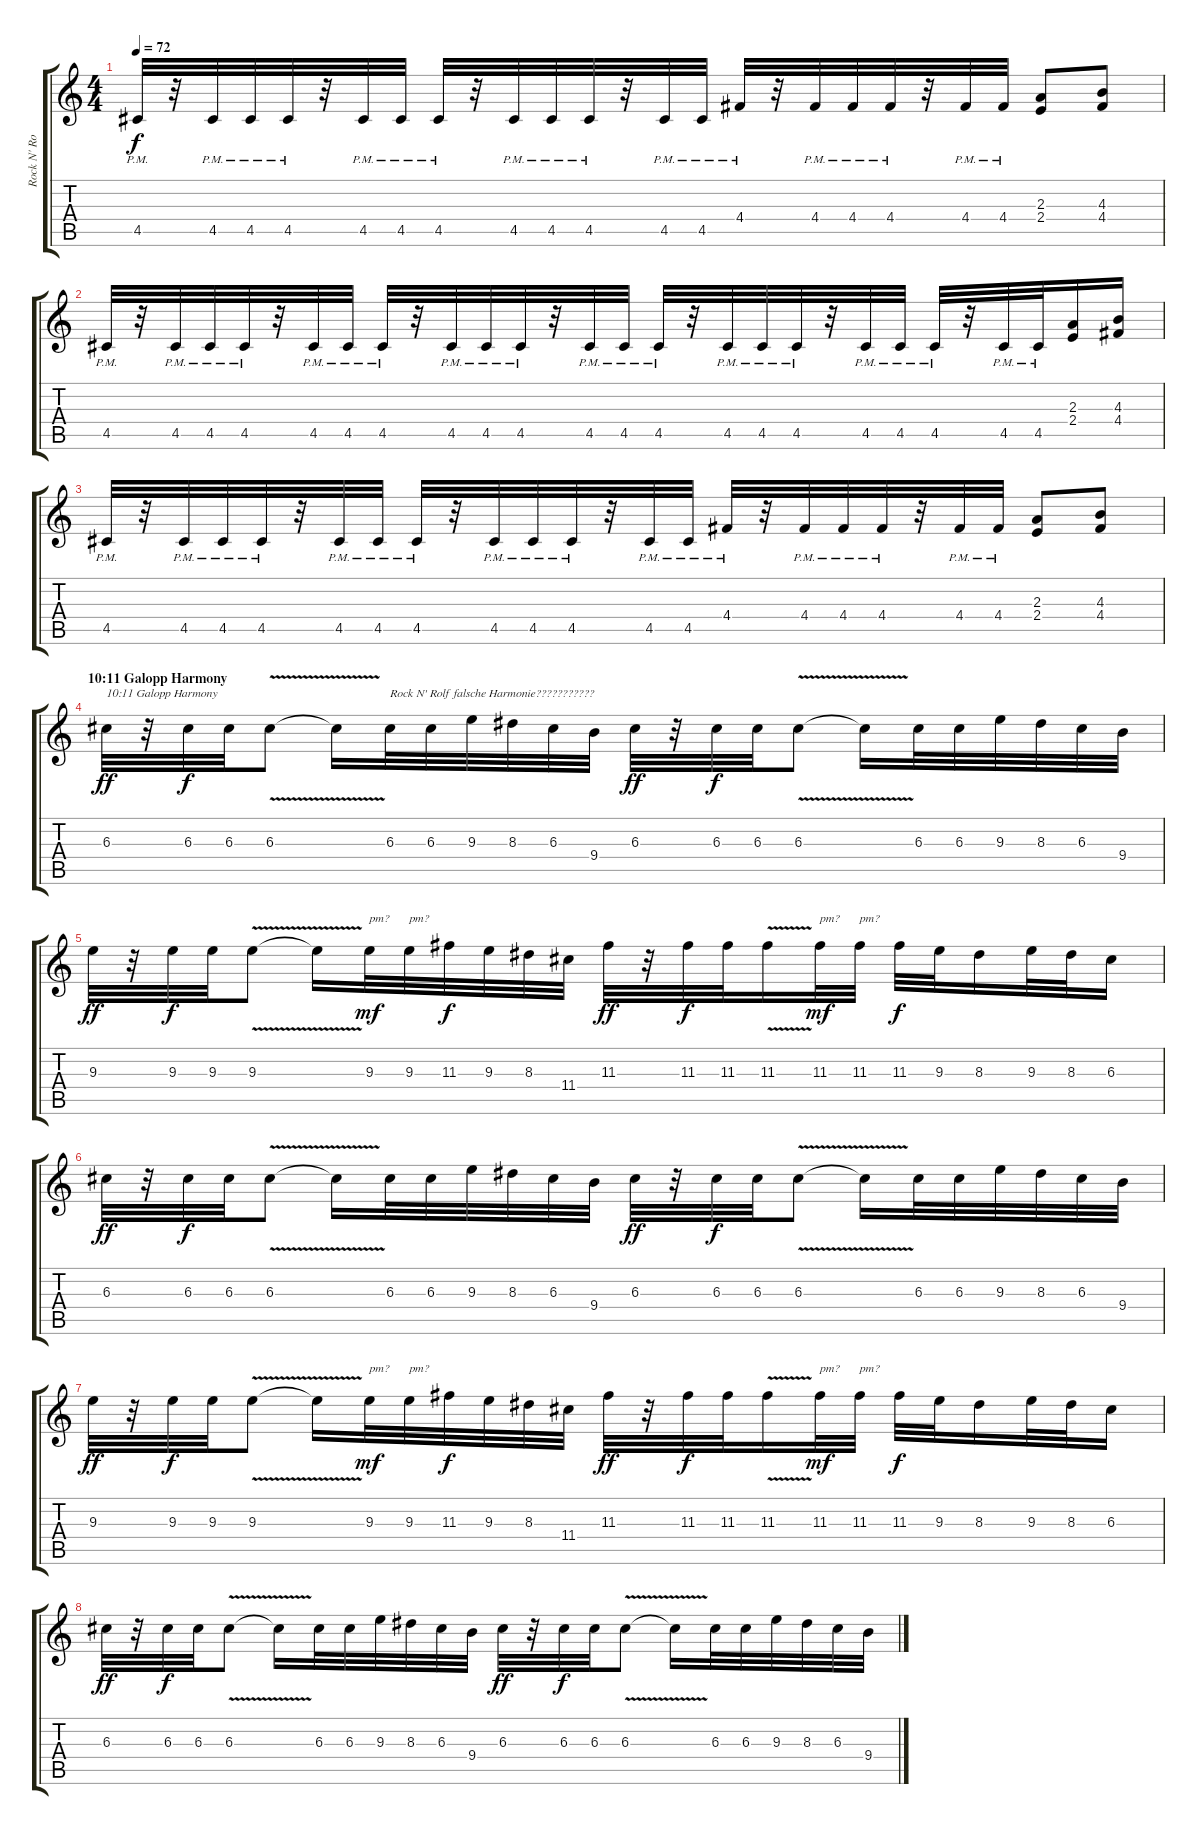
\track ("Rock N' Rolf (left)" "Rock N' Ro") {instrument distortionguitar}
\staff {score tabs}
\tuning (E4 B3 G3 D3 A2 E2) {hide}
\ts (4 4)
\tempo 72
\clef g2
\ks c
4.5{pm}.32{dy f} r.32 4.5{pm}.32 4.5{pm}.32 4.5{pm}.32 r.32 4.5{pm}.32 4.5{pm}.32 4.5{pm}.32 r.32 4.5{pm}.32 4.5{pm}.32 4.5{pm}.32 r.32 4.5{pm}.32 4.5{pm}.32 4.4{pm}.32 r.32 4.4{pm}.32 4.4{pm}.32 4.4{pm}.32 r.32 4.4{pm}.32 4.4{pm}.32 (2.3 2.4).8 (4.3 4.4).8 |
4.5{pm}.32 r.32 4.5{pm}.32 4.5{pm}.32 4.5{pm}.32 r.32 4.5{pm}.32 4.5{pm}.32 4.5{pm}.32 r.32 4.5{pm}.32 4.5{pm}.32 4.5{pm}.32 r.32 4.5{pm}.32 4.5{pm}.32 4.5{pm}.32 r.32 4.5{pm}.32 4.5{pm}.32 4.5{pm}.32 r.32 4.5{pm}.32 4.5{pm}.32 4.5{pm}.32 r.32 4.5{pm}.32 4.5{pm}.32 (2.3 2.4).16 (4.3 4.4).16 |
4.5{pm}.32 r.32 4.5{pm}.32 4.5{pm}.32 4.5{pm}.32 r.32 4.5{pm}.32 4.5{pm}.32 4.5{pm}.32 r.32 4.5{pm}.32 4.5{pm}.32 4.5{pm}.32 r.32 4.5{pm}.32 4.5{pm}.32 4.4{pm}.32 r.32 4.4{pm}.32 4.4{pm}.32 4.4{pm}.32 r.32 4.4{pm}.32 4.4{pm}.32 (2.3 2.4).8 (4.3 4.4).8 |
\section ("" "10:11 Galopp Harmony")
6.3.32{txt "10:11 Galopp Harmony" dy ff} r.32 6.3.32{dy f} 6.3.32 6.3{v}.8 6.3{t}.16 6.3.32{txt "Rock N' Rolf falsche Harmonie???????????"} 6.3.32 9.3.32 8.3.32 6.3.32 9.4.32 6.3.32{dy ff} r.32 6.3.32{dy f} 6.3.32 6.3{v}.8 6.3{t}.16 6.3.32 6.3.32 9.3.32 8.3.32 6.3.32 9.4.32 |
9.3.32{dy ff} r.32 9.3.32{dy f} 9.3.32 9.3{v}.8 9.3{t}.16 9.3.32{txt "pm?" dy mf} 9.3.32{txt "pm?"} 11.3.32{dy f} 9.3.32 8.3.32 11.4.32 11.3.32{dy ff} r.32 11.3.32{dy f} 11.3.32 11.3{v}.16 11.3.32{txt "pm?" dy mf} 11.3.32{txt "pm?"} 11.3.32{dy f} 9.3.32 8.3.16 9.3.32 8.3.32 6.3.16 |
6.3.32{dy ff} r.32 6.3.32{dy f} 6.3.32 6.3{v}.8 6.3{t}.16 6.3.32 6.3.32 9.3.32 8.3.32 6.3.32 9.4.32 6.3.32{dy ff} r.32 6.3.32{dy f} 6.3.32 6.3{v}.8 6.3{t}.16 6.3.32 6.3.32 9.3.32 8.3.32 6.3.32 9.4.32 |
9.3.32{dy ff} r.32 9.3.32{dy f} 9.3.32 9.3{v}.8 9.3{t}.16 9.3.32{txt "pm?" dy mf} 9.3.32{txt "pm?"} 11.3.32{dy f} 9.3.32 8.3.32 11.4.32 11.3.32{dy ff} r.32 11.3.32{dy f} 11.3.32 11.3{v}.16 11.3.32{txt "pm?" dy mf} 11.3.32{txt "pm?"} 11.3.32{dy f} 9.3.32 8.3.16 9.3.32 8.3.32 6.3.16 |
6.3.32{dy ff} r.32 6.3.32{dy f} 6.3.32 6.3{v}.8 6.3{t}.16 6.3.32 6.3.32 9.3.32 8.3.32 6.3.32 9.4.32 6.3.32{dy ff} r.32 6.3.32{dy f} 6.3.32 6.3{v}.8 6.3{t}.16 6.3.32 6.3.32 9.3.32 8.3.32 6.3.32 9.4.32
